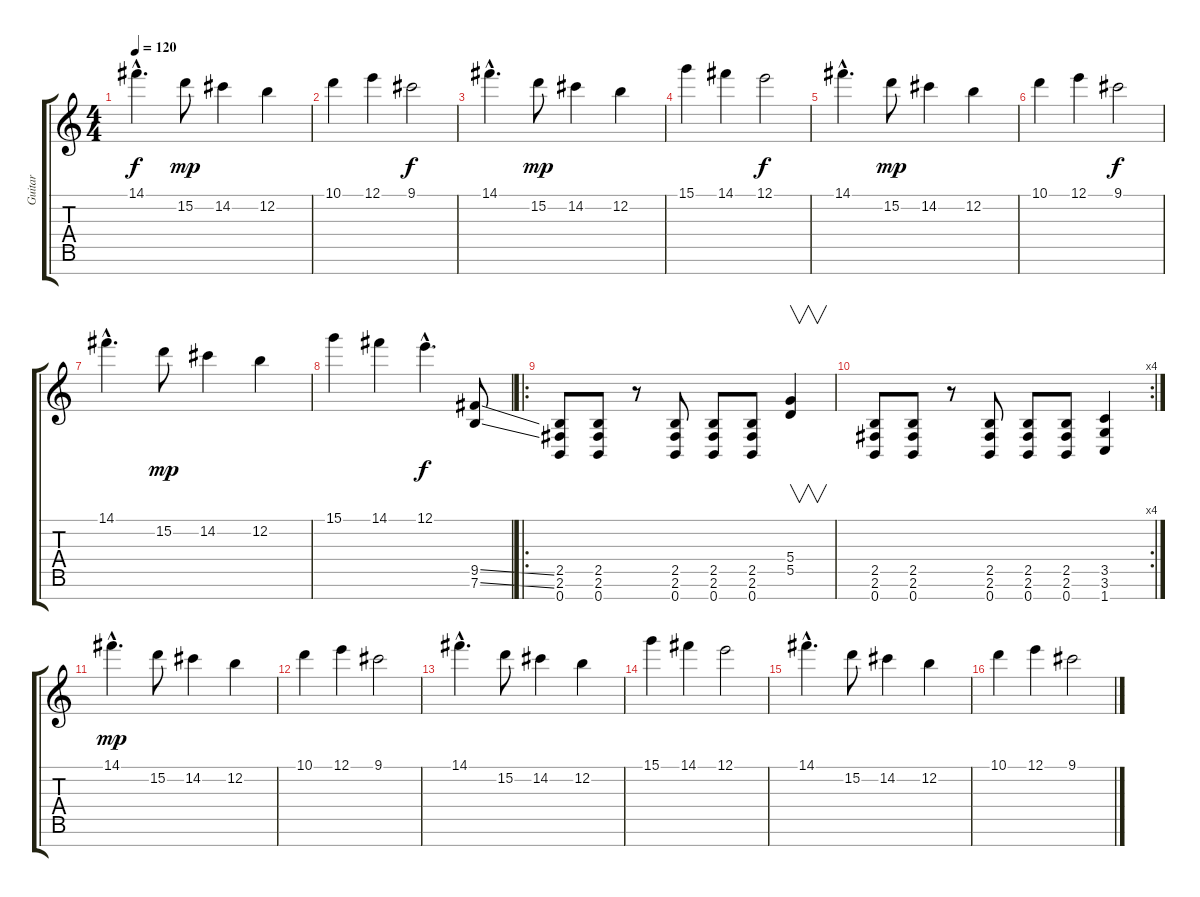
\track ("Guitar" "Guitar") {instrument distortionguitar}
\staff {score tabs}
\tuning (E4 B3 G3 D3 A2 E2 B1) {hide}
\ts (4 4)
\tempo 120
\clef g2
\ks c
14.1{hac}.4{d dy f instrument musicbox} 15.2.8{dy mp} 14.2.4 12.2.4 |
10.1.4 12.1.4 9.1.2{dy f} |
14.1{hac}.4{d} 15.2.8{dy mp} 14.2.4 12.2.4 |
15.1.4 14.1.4 12.1.2{dy f} |
14.1{hac}.4{d} 15.2.8{dy mp} 14.2.4 12.2.4 |
10.1.4 12.1.4 9.1.2{dy f} |
14.1{hac}.4{d} 15.2.8{dy mp} 14.2.4 12.2.4 |
15.1.4 14.1.4 12.1{hac}.4{d dy f} (9.5{ss} 7.6{ss}).8{instrument distortionguitar} |
\ro
(2.5 2.6 0.7).8 (2.5 2.6 0.7).8 r.8 (2.5 2.6 0.7).8 (2.5 2.6 0.7).8 (2.5 2.6 0.7).8 (5.4 5.5).4{v} |
\rc 4
(2.5 2.6 0.7).8 (2.5 2.6 0.7).8 r.8 (2.5 2.6 0.7).8 (2.5 2.6 0.7).8 (2.5 2.6 0.7).8 (3.5 3.6 1.7).4 |
14.1{hac}.4{d dy mp instrument musicbox} 15.2.8 14.2.4 12.2.4 |
10.1.4 12.1.4 9.1.2 |
14.1{hac}.4{d} 15.2.8 14.2.4 12.2.4 |
15.1.4 14.1.4 12.1.2 |
14.1{hac}.4{d} 15.2.8 14.2.4 12.2.4 |
10.1.4 12.1.4 9.1.2
